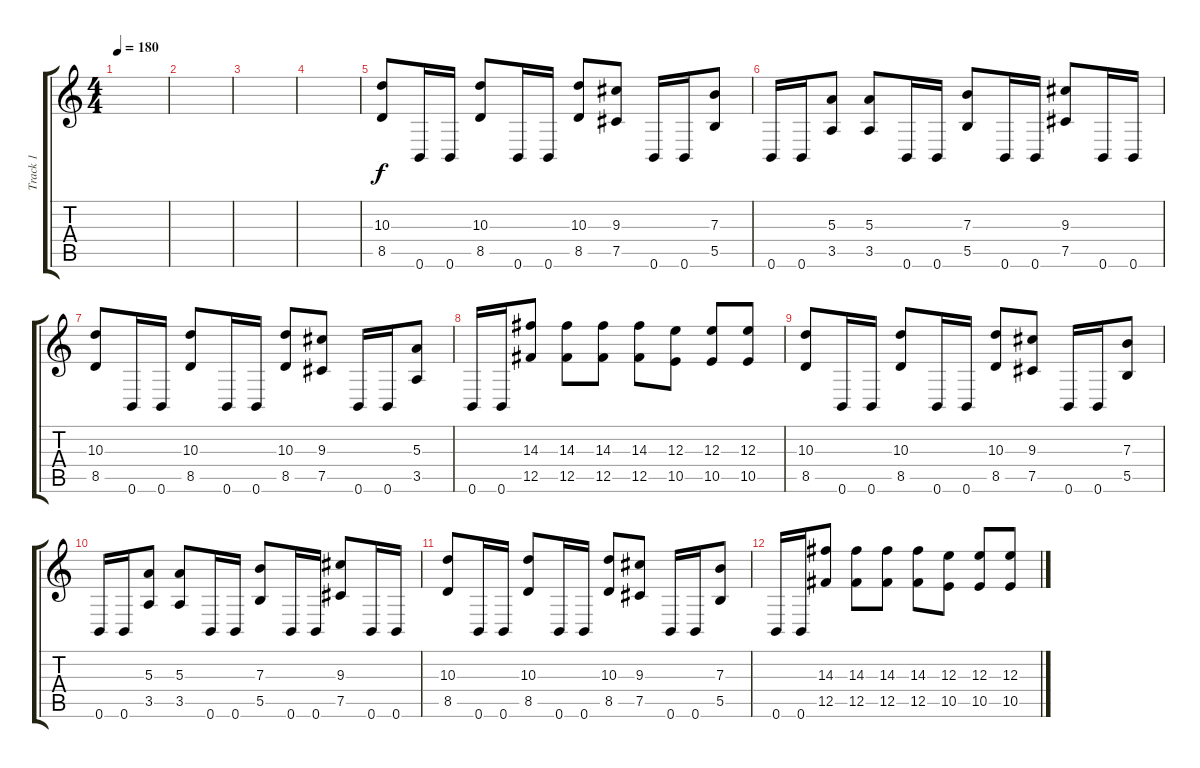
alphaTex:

\track ("Track 1" "Track 1") {instrument distortionguitar}
\staff {score tabs}
\tuning (Db4 Ab3 E3 B2 Gb2 B1) {hide}
\ts (4 4)
\tempo 180
\clef g2
\ks c
|
|
|
|
(10.3 8.5).8 0.6.16 0.6.16 (10.3 8.5).8 0.6.16 0.6.16 (10.3 8.5).8 (9.3 7.5).8 0.6.16 0.6.16 (7.3 5.5).8 |
0.6.16 0.6.16 (5.3 3.5).8 (5.3 3.5).8 0.6.16 0.6.16 (7.3 5.5).8 0.6.16 0.6.16 (9.3 7.5).8 0.6.16 0.6.16 |
(10.3 8.5).8 0.6.16 0.6.16 (10.3 8.5).8 0.6.16 0.6.16 (10.3 8.5).8 (9.3 7.5).8 0.6.16 0.6.16 (5.3 3.5).8 |
0.6.16 0.6.16 (14.3 12.5).8 (14.3 12.5).8 (14.3 12.5).8 (14.3 12.5).8 (12.3 10.5).8 (12.3 10.5).8 (12.3 10.5).8 |
(10.3 8.5).8 0.6.16 0.6.16 (10.3 8.5).8 0.6.16 0.6.16 (10.3 8.5).8 (9.3 7.5).8 0.6.16 0.6.16 (7.3 5.5).8 |
0.6.16 0.6.16 (5.3 3.5).8 (5.3 3.5).8 0.6.16 0.6.16 (7.3 5.5).8 0.6.16 0.6.16 (9.3 7.5).8 0.6.16 0.6.16 |
(10.3 8.5).8 0.6.16 0.6.16 (10.3 8.5).8 0.6.16 0.6.16 (10.3 8.5).8 (9.3 7.5).8 0.6.16 0.6.16 (7.3 5.5).8 |
0.6.16 0.6.16 (14.3 12.5).8 (14.3 12.5).8 (14.3 12.5).8 (14.3 12.5).8 (12.3 10.5).8 (12.3 10.5).8 (12.3 10.5).8
